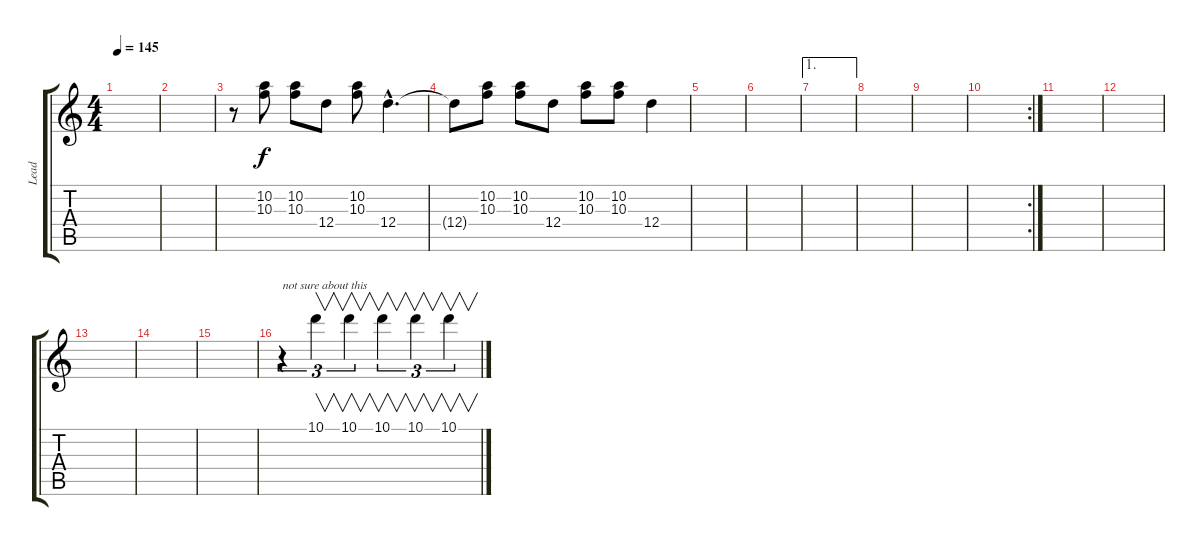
\track ("Lead" "Lead") {instrument overdrivenguitar}
\staff {score tabs}
\tuning (E4 B3 G3 D3 A2 E2) {hide}
\ts (4 4)
\tempo 145
\clef g2
\ks c
|
|
r.8 (10.2 10.3).8 (10.2 10.3).8 12.4.8 (10.2 10.3).8 12.4{hac}.4{d} |
12.4{t}.8 (10.2 10.3).8 (10.2 10.3).8 12.4.8 (10.2 10.3).8 (10.2 10.3).8 12.4.4 |
|
|
\ae 1
|
|
|
\rc 2
|
|
|
|
|
|
r.4{tu (3 2) txt "not sure about this"} 10.1.4{v tu (3 2)} 10.1.4{v tu (3 2)} 10.1.4{v tu (3 2)} 10.1.4{v tu (3 2)} 10.1.4{v tu (3 2)}
